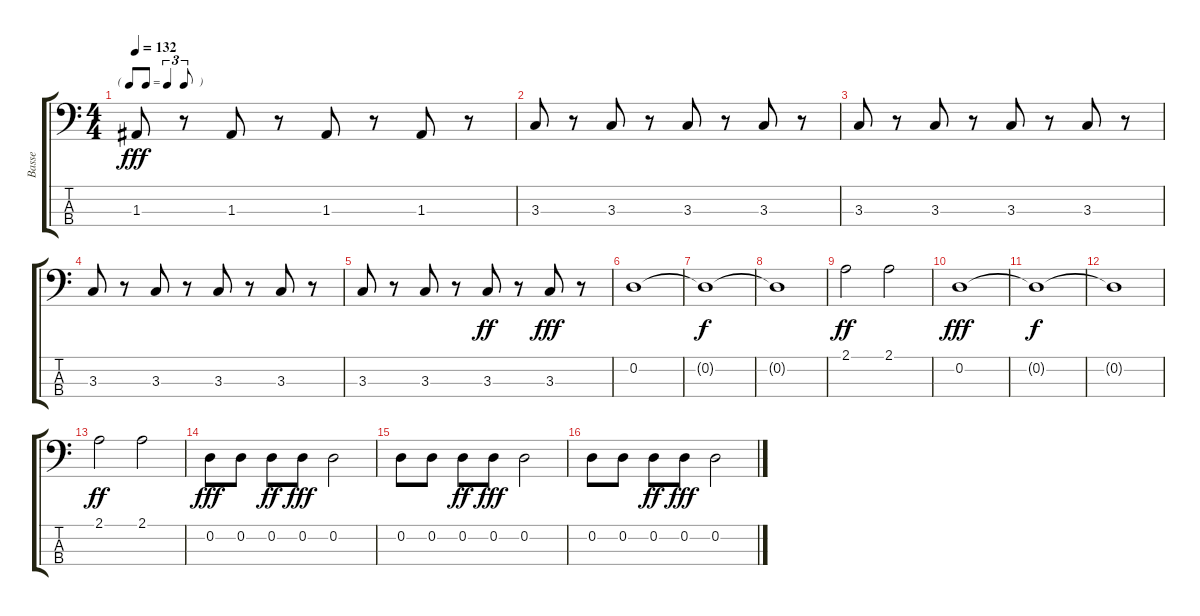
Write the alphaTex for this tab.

\track ("Basse" "Basse") {instrument electricbassfinger}
\staff {score tabs}
\tuning (G2 D2 A1 E1) {hide}
\ts (4 4)
\tf triplet8th
\tempo 132
\clef f4
\ks c
1.3.8{dy fff} r.8 1.3.8 r.8 1.3.8 r.8 1.3.8 r.8 |
3.3.8 r.8 3.3.8 r.8 3.3.8 r.8 3.3.8 r.8 |
3.3.8 r.8 3.3.8 r.8 3.3.8 r.8 3.3.8 r.8 |
3.3.8 r.8 3.3.8 r.8 3.3.8 r.8 3.3.8 r.8 |
3.3.8 r.8 3.3.8 r.8 3.3.8{dy ff} r.8 3.3.8{dy fff} r.8 |
0.2.1 |
0.2{t}.1{dy f} |
0.2{t}.1 |
2.1.2{dy ff} 2.1.2 |
0.2.1{dy fff} |
0.2{t}.1{dy f} |
0.2{t}.1 |
2.1.2{dy ff} 2.1.2 |
0.2.8{dy fff} 0.2.8 0.2.8{dy ff} 0.2.8{dy fff} 0.2.2 |
0.2.8 0.2.8 0.2.8{dy ff} 0.2.8{dy fff} 0.2.2 |
0.2.8 0.2.8 0.2.8{dy ff} 0.2.8{dy fff} 0.2.2
